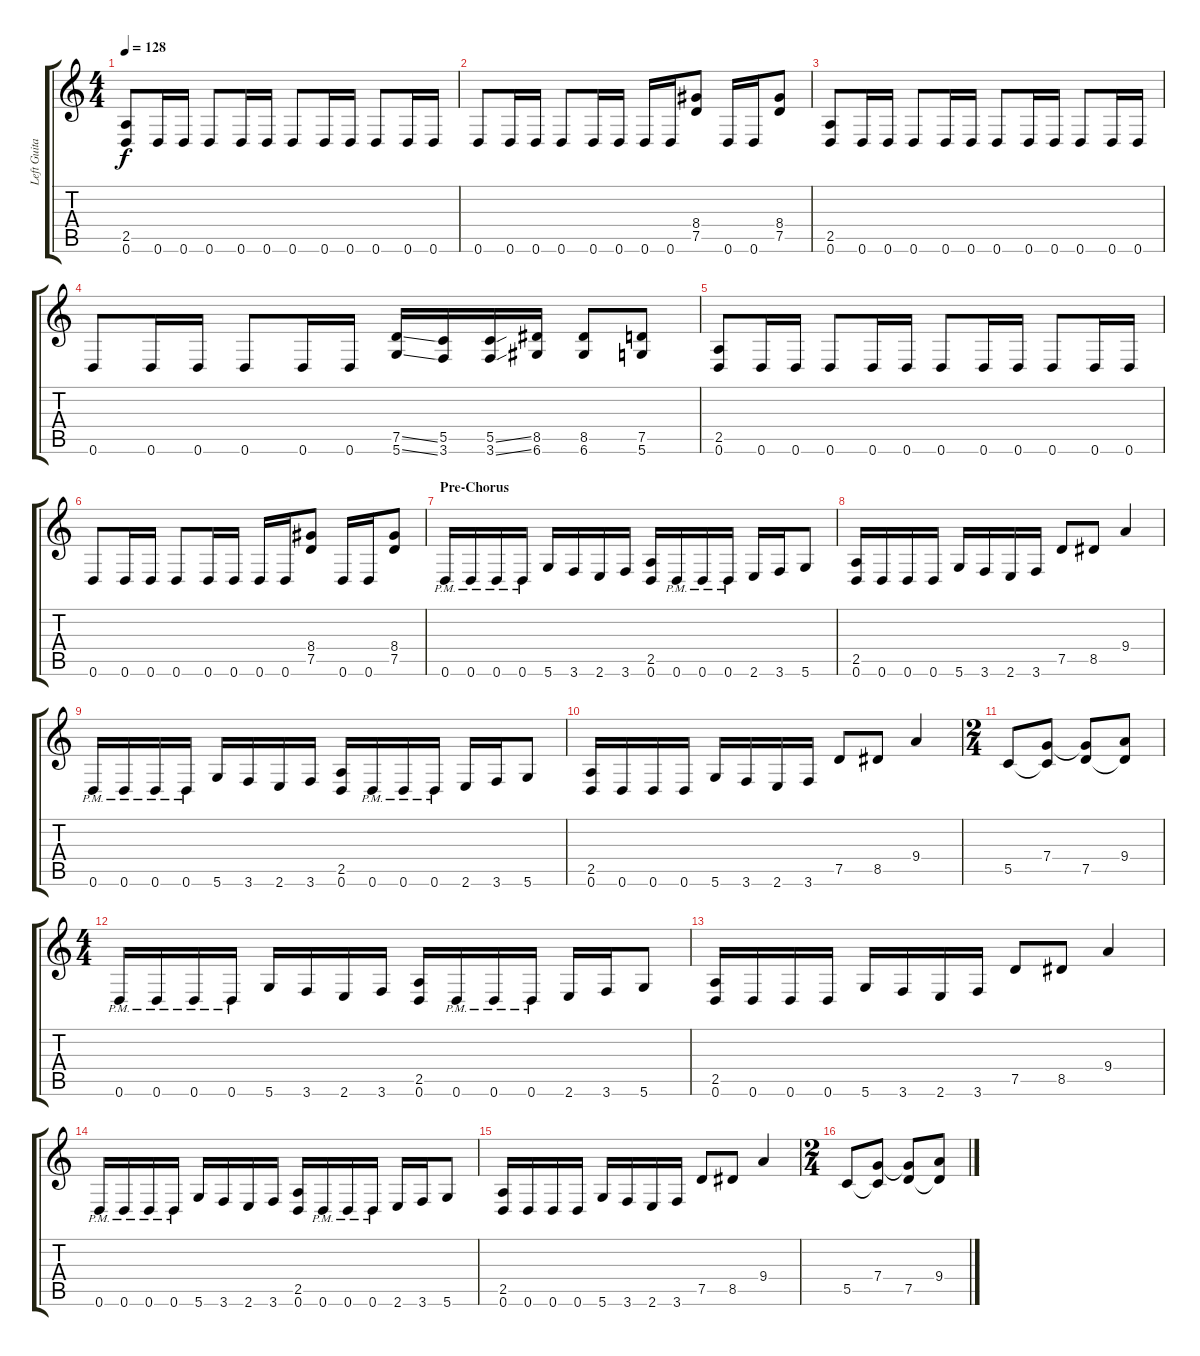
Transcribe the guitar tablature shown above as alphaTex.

\track ("Left Guitar" "Left Guita") {instrument distortionguitar}
\staff {score tabs}
\tuning (D4 A3 F3 C3 G2 D2) {hide}
\ts (4 4)
\tempo 128
\clef g2
\ks c
(2.5 0.6).8{dy f} 0.6.16 0.6.16 0.6.8 0.6.16 0.6.16 0.6.8 0.6.16 0.6.16 0.6.8 0.6.16 0.6.16 |
0.6.8 0.6.16 0.6.16 0.6.8 0.6.16 0.6.16 0.6.16 0.6.16 (8.4 7.5).8 0.6.16 0.6.16 (8.4 7.5).8 |
(2.5 0.6).8 0.6.16 0.6.16 0.6.8 0.6.16 0.6.16 0.6.8 0.6.16 0.6.16 0.6.8 0.6.16 0.6.16 |
0.6.8 0.6.16 0.6.16 0.6.8 0.6.16 0.6.16 (7.5{ss} 5.6{ss}).16 (5.5 3.6).16 (5.5{ss} 3.6{ss}).16 (8.5 6.6).16 (8.5 6.6).8 (7.5 5.6).8 |
(2.5 0.6).8 0.6.16 0.6.16 0.6.8 0.6.16 0.6.16 0.6.8 0.6.16 0.6.16 0.6.8 0.6.16 0.6.16 |
0.6.8 0.6.16 0.6.16 0.6.8 0.6.16 0.6.16 0.6.16 0.6.16 (8.4 7.5).8 0.6.16 0.6.16 (8.4 7.5).8 |
\section ("" "Pre-Chorus")
0.6{pm}.16 0.6{pm}.16 0.6{pm}.16 0.6{pm}.16 5.6.16 3.6.16 2.6.16 3.6.16 (2.5 0.6).16 0.6{pm}.16 0.6{pm}.16 0.6{pm}.16 2.6.16 3.6.16 5.6.8 |
(2.5 0.6).16 0.6.16 0.6.16 0.6.16 5.6.16 3.6.16 2.6.16 3.6.16 7.5.8 8.5.8 9.4.4 |
0.6{pm}.16 0.6{pm}.16 0.6{pm}.16 0.6{pm}.16 5.6.16 3.6.16 2.6.16 3.6.16 (2.5 0.6).16 0.6{pm}.16 0.6{pm}.16 0.6{pm}.16 2.6.16 3.6.16 5.6.8 |
(2.5 0.6).16 0.6.16 0.6.16 0.6.16 5.6.16 3.6.16 2.6.16 3.6.16 7.5.8 8.5.8 9.4.4 |
\ts (2 4)
5.5.8 (7.4 5.5{t}).8 (7.4{t} 7.5).8 (9.4 7.5{t}).8 |
\ts (4 4)
0.6{pm}.16 0.6{pm}.16 0.6{pm}.16 0.6{pm}.16 5.6.16 3.6.16 2.6.16 3.6.16 (2.5 0.6).16 0.6{pm}.16 0.6{pm}.16 0.6{pm}.16 2.6.16 3.6.16 5.6.8 |
(2.5 0.6).16 0.6.16 0.6.16 0.6.16 5.6.16 3.6.16 2.6.16 3.6.16 7.5.8 8.5.8 9.4.4 |
0.6{pm}.16 0.6{pm}.16 0.6{pm}.16 0.6{pm}.16 5.6.16 3.6.16 2.6.16 3.6.16 (2.5 0.6).16 0.6{pm}.16 0.6{pm}.16 0.6{pm}.16 2.6.16 3.6.16 5.6.8 |
(2.5 0.6).16 0.6.16 0.6.16 0.6.16 5.6.16 3.6.16 2.6.16 3.6.16 7.5.8 8.5.8 9.4.4 |
\ts (2 4)
5.5.8 (7.4 5.5{t}).8 (7.4{t} 7.5).8 (9.4 7.5{t}).8
